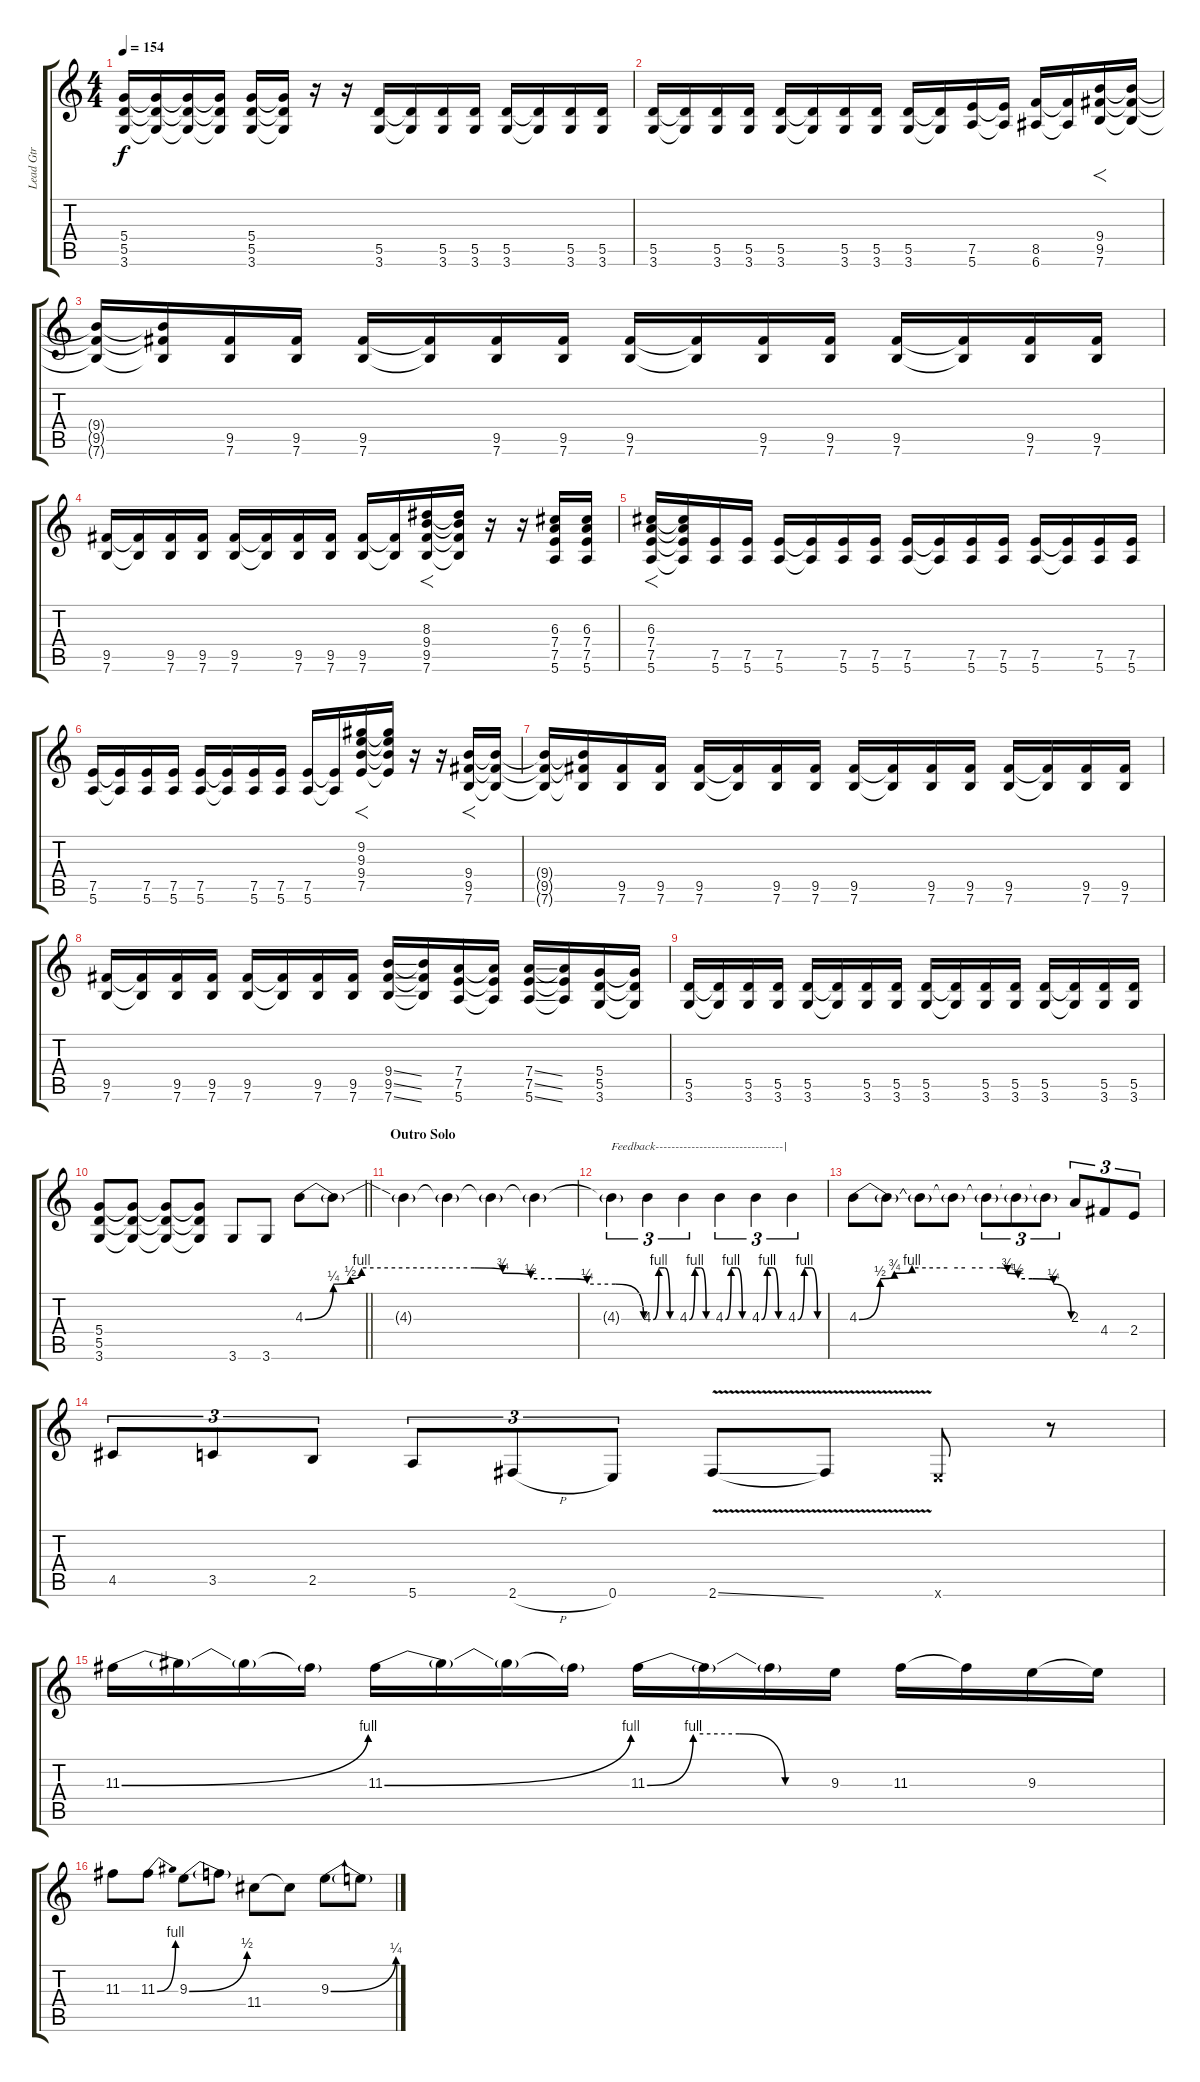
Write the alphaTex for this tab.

\track ("Lead Gtr" "Lead Gtr") {instrument overdrivenguitar}
\staff {score tabs}
\tuning (E4 B3 G3 D3 A2 E2) {hide}
\ts (4 4)
\tempo 154
\clef g2
\ks c
(5.4 5.5 3.6).16{dy f} (5.4{t} 5.5{t} 3.6{t}).16 (5.4{t} 5.5{t} 3.6{t}).16 (5.4{t} 5.5{t} 3.6{t}).16 (5.4 5.5 3.6).16 (5.4{t} 5.5{t} 3.6{t}).16 r.16 r.16 (5.5 3.6).16 (5.5{t} 3.6{t}).16 (5.5 3.6).16 (5.5 3.6).16 (5.5 3.6).16 (5.5{t} 3.6{t}).16 (5.5 3.6).16 (5.5 3.6).16 |
(5.5 3.6).16 (5.5{t} 3.6{t}).16 (5.5 3.6).16 (5.5 3.6).16 (5.5 3.6).16 (5.5{t} 3.6{t}).16 (5.5 3.6).16 (5.5 3.6).16 (5.5 3.6).16 (5.5{t} 3.6{t}).16 (7.5 5.6).16 (7.5{t} 5.6{t}).16 (8.5 6.6).16 (8.5{t} 6.6{t}).16 (9.4 9.5 7.6).16{f} (9.4{t} 9.5{t} 7.6{t}).16 |
(9.4{t} 9.5{t} 7.6{t}).16 (9.4{t} 9.5{t} 7.6{t}).16 (9.5 7.6).16 (9.5 7.6).16 (9.5 7.6).16 (9.5{t} 7.6{t}).16 (9.5 7.6).16 (9.5 7.6).16 (9.5 7.6).16 (9.5{t} 7.6{t}).16 (9.5 7.6).16 (9.5 7.6).16 (9.5 7.6).16 (9.5{t} 7.6{t}).16 (9.5 7.6).16 (9.5 7.6).16 |
(9.5 7.6).16 (9.5{t} 7.6{t}).16 (9.5 7.6).16 (9.5 7.6).16 (9.5 7.6).16 (9.5{t} 7.6{t}).16 (9.5 7.6).16 (9.5 7.6).16 (9.5 7.6).16 (9.5{t} 7.6{t}).16 (8.3 9.4 9.5 7.6).16{f} (8.3{t} 9.4{t} 9.5{t} 7.6{t}).16 r.16 r.16 (6.3 7.4 7.5 5.6).16 (6.3 7.4 7.5 5.6).16 |
(6.3 7.4 7.5 5.6).16{f} (6.3{t} 7.4{t} 7.5{t} 5.6{t}).16 (7.5 5.6).16 (7.5 5.6).16 (7.5 5.6).16 (7.5{t} 5.6{t}).16 (7.5 5.6).16 (7.5 5.6).16 (7.5 5.6).16 (7.5{t} 5.6{t}).16 (7.5 5.6).16 (7.5 5.6).16 (7.5 5.6).16 (7.5{t} 5.6{t}).16 (7.5 5.6).16 (7.5 5.6).16 |
(7.5 5.6).16 (7.5{t} 5.6{t}).16 (7.5 5.6).16 (7.5 5.6).16 (7.5 5.6).16 (7.5{t} 5.6{t}).16 (7.5 5.6).16 (7.5 5.6).16 (7.5 5.6).16 (7.5{t} 5.6{t}).16 (9.2 9.3 9.4 7.5).16{f} (9.2{t} 9.3{t} 9.4{t} 7.5{t}).16 r.16 r.16 (9.4 9.5 7.6).16{f} (9.4{t} 9.5{t} 7.6{t}).16 |
(9.4{t} 9.5{t} 7.6{t}).16 (9.4{t} 9.5{t} 7.6{t}).16 (9.5 7.6).16 (9.5 7.6).16 (9.5 7.6).16 (9.5{t} 7.6{t}).16 (9.5 7.6).16 (9.5 7.6).16 (9.5 7.6).16 (9.5{t} 7.6{t}).16 (9.5 7.6).16 (9.5 7.6).16 (9.5 7.6).16 (9.5{t} 7.6{t}).16 (9.5 7.6).16 (9.5 7.6).16 |
(9.5 7.6).16 (9.5{t} 7.6{t}).16 (9.5 7.6).16 (9.5 7.6).16 (9.5 7.6).16 (9.5{t} 7.6{t}).16 (9.5 7.6).16 (9.5 7.6).16 (9.4{ss} 9.5{ss} 7.6{ss}).16 (9.4{t} 9.5{t} 7.6{t}).16 (7.4 7.5 5.6).16 (7.4{t} 7.5{t} 5.6{t}).16 (7.4{ss} 7.5{ss} 5.6{ss}).16 (7.4{t} 7.5{t} 5.6{t}).16 (5.4 5.5 3.6).16 (5.4{t} 5.5{t} 3.6{t}).16 |
(5.5 3.6).16 (5.5{t} 3.6{t}).16 (5.5 3.6).16 (5.5 3.6).16 (5.5 3.6).16 (5.5{t} 3.6{t}).16 (5.5 3.6).16 (5.5 3.6).16 (5.5 3.6).16 (5.5{t} 3.6{t}).16 (5.5 3.6).16 (5.5 3.6).16 (5.5 3.6).16 (5.5{t} 3.6{t}).16 (5.5 3.6).16 (5.5 3.6).16 |
\barLineRight lightlight
(5.4 5.5 3.6).8 (5.4{t} 5.5{t} 3.6{t}).8 (5.4{t} 5.5{t} 3.6{t}).8 (5.4{t} 5.5{t} 3.6{t}).8 3.6.8 3.6.8 4.3{be (custom 0 0 5 1 8 2 10 4 30 4 35 3 40 2 45 2 50 1 55 1 60 0)}.8 4.3{t}.8 |
\section ("" "Outro Solo")
4.3{t}.4 4.3{t}.4 4.3{t}.4 4.3{t}.4 |
4.3{t}.4{tu (3 2) txt "Feedback--------------------------------|"} 4.3{be (custom 0 0 15 4 30 4 45 0 60 0)}.4{tu (3 2)} 4.3{be (custom 0 0 15 4 30 4 45 0 60 0)}.4{tu (3 2)} 4.3{be (custom 0 0 15 4 30 4 45 0 60 0)}.4{tu (3 2)} 4.3{be (custom 0 0 15 4 30 4 45 0 60 0)}.4{tu (3 2)} 4.3{be (custom 0 0 15 4 30 4 45 0 60 0)}.4{tu (3 2)} |
4.3{be (custom 0 0 6 2 10 3 15 4 25 4 30 4 35 4 40 4 42 3 45 2 49 2 55 1 60 0)}.8 4.3{t}.8 4.3{t}.8 4.3{t}.8 4.3{t}.8{tu (3 2)} 4.3{t}.8{tu (3 2)} 4.3{t}.8{tu (3 2)} 2.3.8{tu (3 2)} 4.4.8{tu (3 2)} 2.4.8{tu (3 2)} |
4.5.8{tu (3 2)} 3.5.8{tu (3 2)} 2.5.8{tu (3 2)} 5.6.8{tu (3 2)} 2.6{h}.8{tu (3 2)} 0.6.8{tu (3 2)} 2.6{v ss}.8 2.6{t}.8 0.6{x}.8 r.8 |
11.3{be (bend 0 0 60 4)}.16 11.3{t}.16 11.3{t}.16 11.3{t}.16 11.3{be (bend 0 0 60 4)}.16 11.3{t}.16 11.3{t}.16 11.3{t}.16 11.3{be (custom 0 0 15 4 30 4 45 0 60 0)}.16 11.3{t}.16 11.3{t}.16 9.3.16 11.3.16 11.3{t}.16 9.3.16 9.3{t}.16 |
11.3.8 11.3{be (bend 0 0 60 4)}.8 9.3{be (bend 0 0 60 2)}.8 9.3{t}.8 11.4.8 11.4{t}.8 9.3{be (bend 0 0 60 1)}.8 9.3{t}.8
